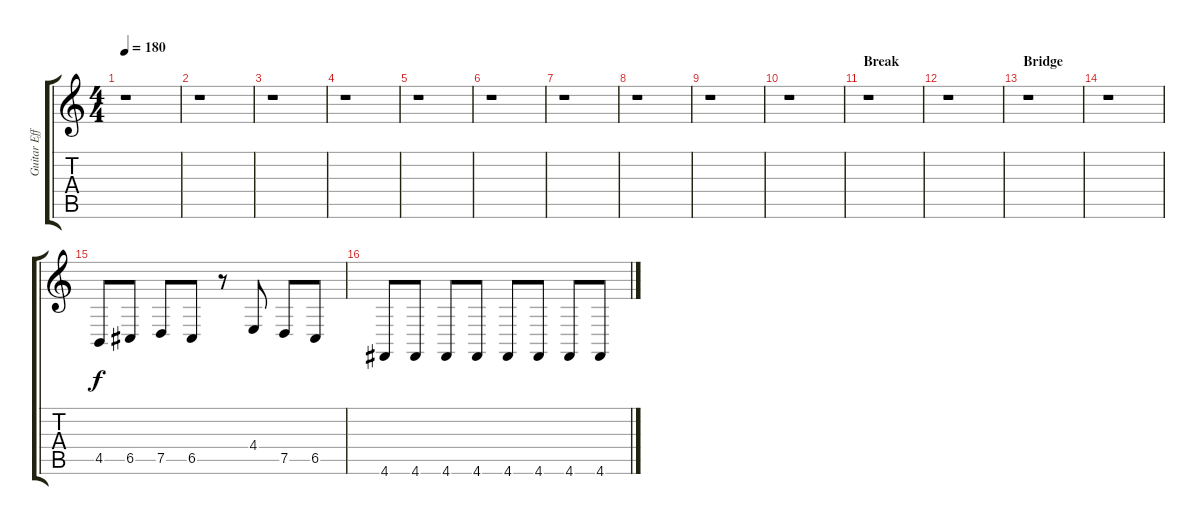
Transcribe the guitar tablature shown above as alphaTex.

\track ("Guitar Effect" "Guitar Eff") {instrument violin}
\staff {score tabs}
\tuning (D4 A3 F3 C3 G2 D2) {hide}
\ts (4 4)
\tempo 180
\clef g2
\ks c
r.1{dy f} |
r.1 |
r.1 |
r.1 |
r.1 |
r.1 |
r.1 |
r.1 |
r.1 |
r.1 |
\section ("" "Break")
r.1 |
r.1 |
\section ("" "Bridge")
r.1 |
r.1 |
4.5.8{volume 12 instrument violin} 6.5.8 7.5.8 6.5.8 r.8 4.4.8 7.5.8 6.5.8 |
4.6.8 4.6.8 4.6.8 4.6.8 4.6.8 4.6.8 4.6.8 4.6.8
